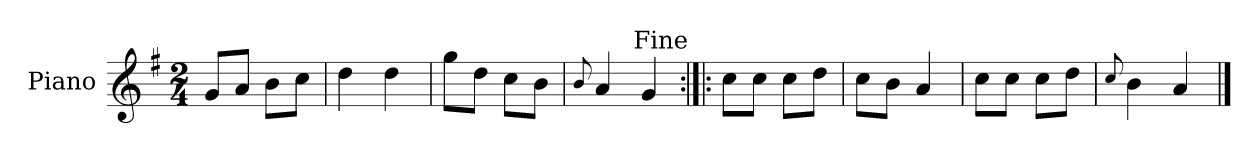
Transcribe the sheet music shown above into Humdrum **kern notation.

**kern
*part1
*staff1
*I"Piano
*I'Pno.
*clefG2
*k[f#]
*M2/4
=1
8g/L
8a/J
8b\L
8cc\J
=2
4dd\
4dd\
=3
8gg\L
8dd\J
8cc\L
8b\J
=4
8qqb/
4a/
4g/
!LO:TX:a:rj:t=Fine
=5:|!|:
8cc\L
8cc\J
8cc\L
8dd\J
=6
8cc\L
8b\J
4a/
=7
8cc\L
8cc\J
8cc\L
8dd\J
=8
8qqcc/
4b\
4a/
==
*-
